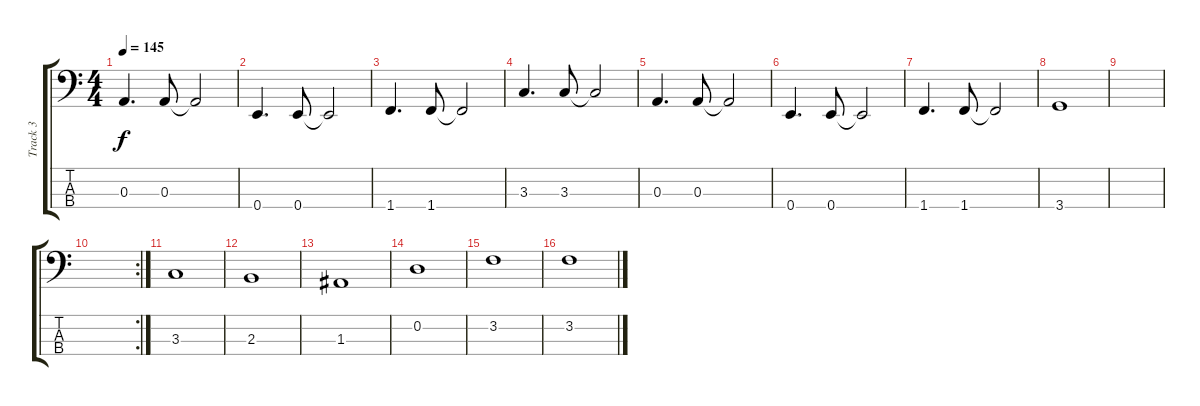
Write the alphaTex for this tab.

\track ("Track 3" "Track 3") {instrument electricbassfinger}
\staff {score tabs}
\tuning (G2 D2 A1 E1) {hide}
\ts (4 4)
\tempo 145
\clef f4
\ks c
0.3.4{d dy f} 0.3.8 0.3{t}.2 |
0.4.4{d} 0.4.8 0.4{t}.2 |
1.4.4{d} 1.4.8 1.4{t}.2 |
3.3.4{d} 3.3.8 3.3{t}.2 |
0.3.4{d} 0.3.8 0.3{t}.2 |
0.4.4{d} 0.4.8 0.4{t}.2 |
1.4.4{d} 1.4.8 1.4{t}.2 |
3.4.1 |
|
\rc 2
|
3.3.1 |
2.3.1 |
1.3.1 |
0.2.1 |
3.2.1 |
3.2.1
